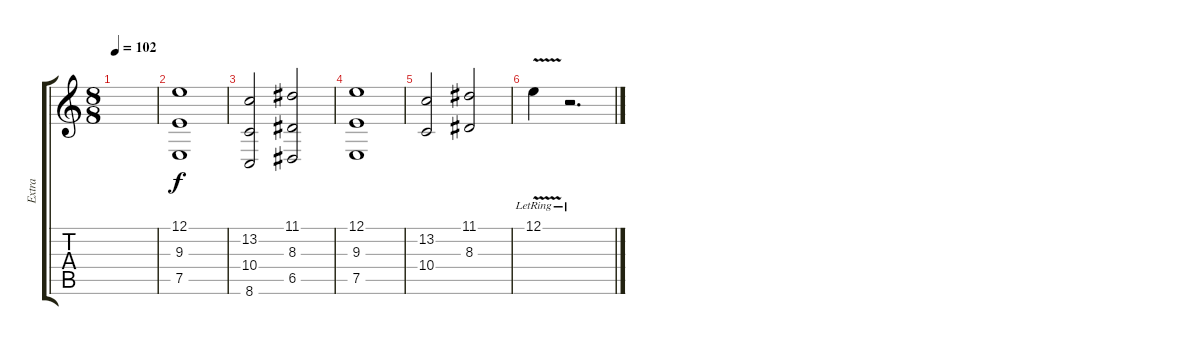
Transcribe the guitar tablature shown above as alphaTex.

\track ("Extra" "Extra") {instrument choiraahs}
\staff {score tabs}
\tuning (E4 B3 G3 D3 A2 E2) {hide}
\ts (8 8)
\tempo 102
\clef g2
\ks c
|
(12.1 9.3 7.5).1 |
(13.2 10.4 8.6).2 (11.1 8.3 6.5).2 |
(12.1 9.3 7.5).1 |
(13.2 10.4).2 (11.1 8.3).2 |
12.1{v lr}.4 r.2{d}
